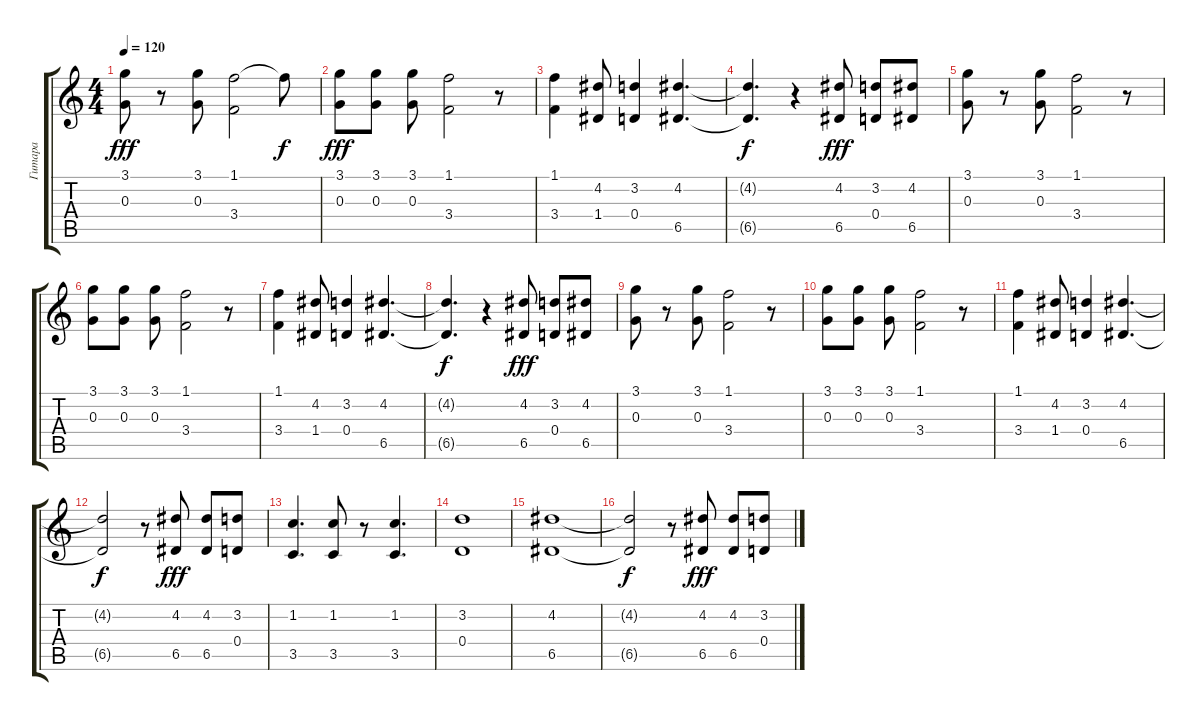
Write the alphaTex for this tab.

\track ("Гитара" "Гитара") {instrument acousticguitarsteel}
\staff {score tabs}
\tuning (E4 B3 G3 D3 A2 E2) {hide}
\ts (4 4)
\tempo 120
\clef g2
\ks c
(3.1 0.3).8{dy fff} r.8 (3.1 0.3).8 (1.1 3.4).2 1.1{t}.8{dy f} |
(3.1 0.3).8{dy fff} (3.1 0.3).8 (3.1 0.3).8 (1.1 3.4).2 r.8 |
(1.1 3.4).4 (4.2 1.4).8 (3.2 0.4).4 (4.2 6.5).4{d} |
(4.2{t} 6.5{t}).4{d dy f} r.4 (4.2 6.5).8{dy fff} (3.2 0.4).8 (4.2 6.5).8 |
(3.1 0.3).8 r.8 (3.1 0.3).8 (1.1 3.4).2 r.8 |
(3.1 0.3).8 (3.1 0.3).8 (3.1 0.3).8 (1.1 3.4).2 r.8 |
(1.1 3.4).4 (4.2 1.4).8 (3.2 0.4).4 (4.2 6.5).4{d} |
(4.2{t} 6.5{t}).4{d dy f} r.4 (4.2 6.5).8{dy fff} (3.2 0.4).8 (4.2 6.5).8 |
(3.1 0.3).8 r.8 (3.1 0.3).8 (1.1 3.4).2 r.8 |
(3.1 0.3).8 (3.1 0.3).8 (3.1 0.3).8 (1.1 3.4).2 r.8 |
(1.1 3.4).4 (4.2 1.4).8 (3.2 0.4).4 (4.2 6.5).4{d} |
(4.2{t} 6.5{t}).2{dy f} r.8 (4.2 6.5).8{dy fff} (4.2 6.5).8 (3.2 0.4).8 |
(1.2 3.5).4{d} (1.2 3.5).8 r.8 (1.2 3.5).4{d} |
(3.2 0.4).1 |
(4.2 6.5).1 |
(4.2{t} 6.5{t}).2{dy f} r.8 (4.2 6.5).8{dy fff} (4.2 6.5).8 (3.2 0.4).8
